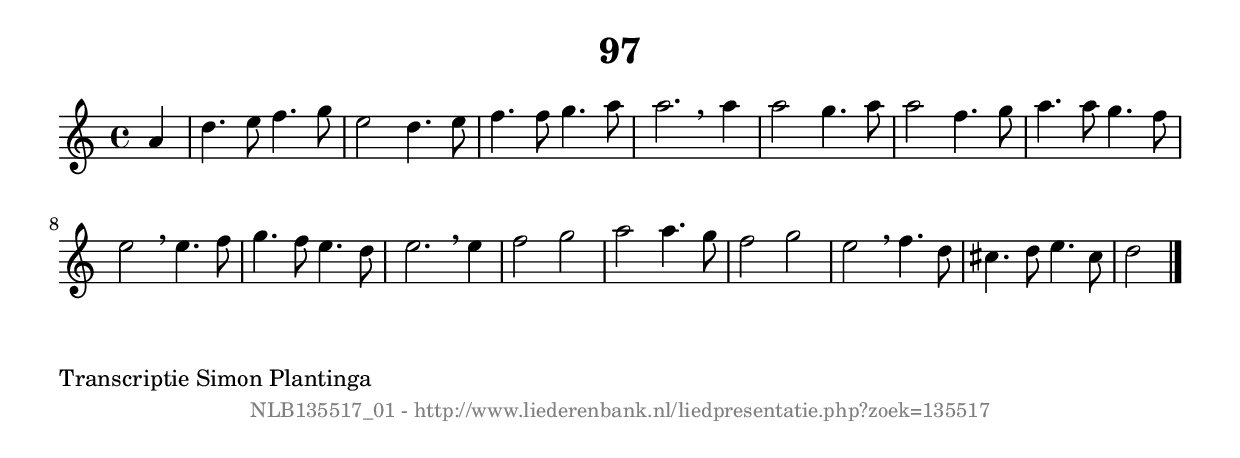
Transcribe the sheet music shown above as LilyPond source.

%
% produced by wce2krn 1.64 (7 June 2014)
%
\version"2.16"
#(append! paper-alist '(("long" . (cons (* 210 mm) (* 2000 mm)))))
#(set-default-paper-size "long")
sb = {\breathe}
mBreak = {\breathe }
bBreak = {\breathe }
x = {\once\override NoteHead #'style = #'cross }
gl=\glissando
itime={\override Staff.TimeSignature #'stencil = ##f }
ficta = {\once\set suggestAccidentals = ##t}
fine = {\once\override Score.RehearsalMark #'self-alignment-X = #1 \mark \markup {\italic{Fine}}}
dc = {\once\override Score.RehearsalMark #'self-alignment-X = #1 \mark \markup {\italic{D.C.}}}
dcf = {\once\override Score.RehearsalMark #'self-alignment-X = #1 \mark \markup {\italic{D.C. al Fine}}}
dcc = {\once\override Score.RehearsalMark #'self-alignment-X = #1 \mark \markup {\italic{D.C. al Coda}}}
ds = {\once\override Score.RehearsalMark #'self-alignment-X = #1 \mark \markup {\italic{D.S.}}}
dsf = {\once\override Score.RehearsalMark #'self-alignment-X = #1 \mark \markup {\italic{D.S. al Fine}}}
dsc = {\once\override Score.RehearsalMark #'self-alignment-X = #1 \mark \markup {\italic{D.S. al Coda}}}
pv = {\set Score.repeatCommands = #'((volta "1"))}
sv = {\set Score.repeatCommands = #'((volta "2"))}
tv = {\set Score.repeatCommands = #'((volta "3"))}
qv = {\set Score.repeatCommands = #'((volta "4"))}
xv = {\set Score.repeatCommands = #'((volta #f))}
\header{ tagline = ""
title = "97"
}
\score {{
\key d \dorian
\relative g'
{
\set melismaBusyProperties = #'()
\partial 32*8
\time 4/4
\tempo 4=120
\override Score.MetronomeMark #'transparent = ##t
\override Score.RehearsalMark #'break-visibility = #(vector #t #t #f)
a4 | d4. e8 f4. g8 | e2 d4. e8 | f4. f8 g4. a8 | a2. \bar ":|:" \bBreak
a4 | a2 g4. a8 | a2 f4. g8 | a4. a8 g4. f8 | e2 \mBreak
e4. f8 | g4. f8 e4. d8 | e2. \sb e4 | f2 g2 | a2 a4. g8 | f2 g2 | e2 \sb f4. d8 | cis4. d8 e4. cis8 | d2 \bar "|."
 }}
 \midi { }
 \layout {
            indent = 0.0\cm
}
}
\markup { \wordwrap-string #" 
Transcriptie Simon Plantinga
"}
\markup { \vspace #0 } \markup { \with-color #grey \fill-line { \center-column { \smaller "NLB135517_01 - http://www.liederenbank.nl/liedpresentatie.php?zoek=135517" } } }
